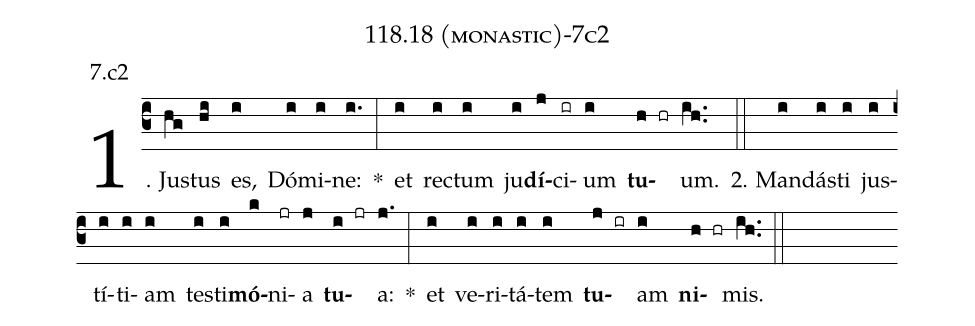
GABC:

name: 118.18 (monastic)-7c2;
annotation: 7.c2;
%%
(c3)1. Jus(hg)tus(hi) es,(i) Dó(i)mi(i)ne:(i.) *(:) et(i) rec(i)tum(i) ju(i)<b>dí</b>(j)ci(ir)um(i) <b>tu</b>(h hr)um.(ih..) (::)
2. Man(i)dás(i)ti(i) jus(i)tí(i)ti(i)am(i) tes(i)ti(i)<b>mó</b>(k)ni(jr)a(j) <b>tu</b>(i jr)a:(j.) *(:) et(i) ve(i)ri(i)tá(i)tem(i) <b>tu</b>(j ir)am(i) <b>ni</b>(h hr)mis.(ih..) (::)
